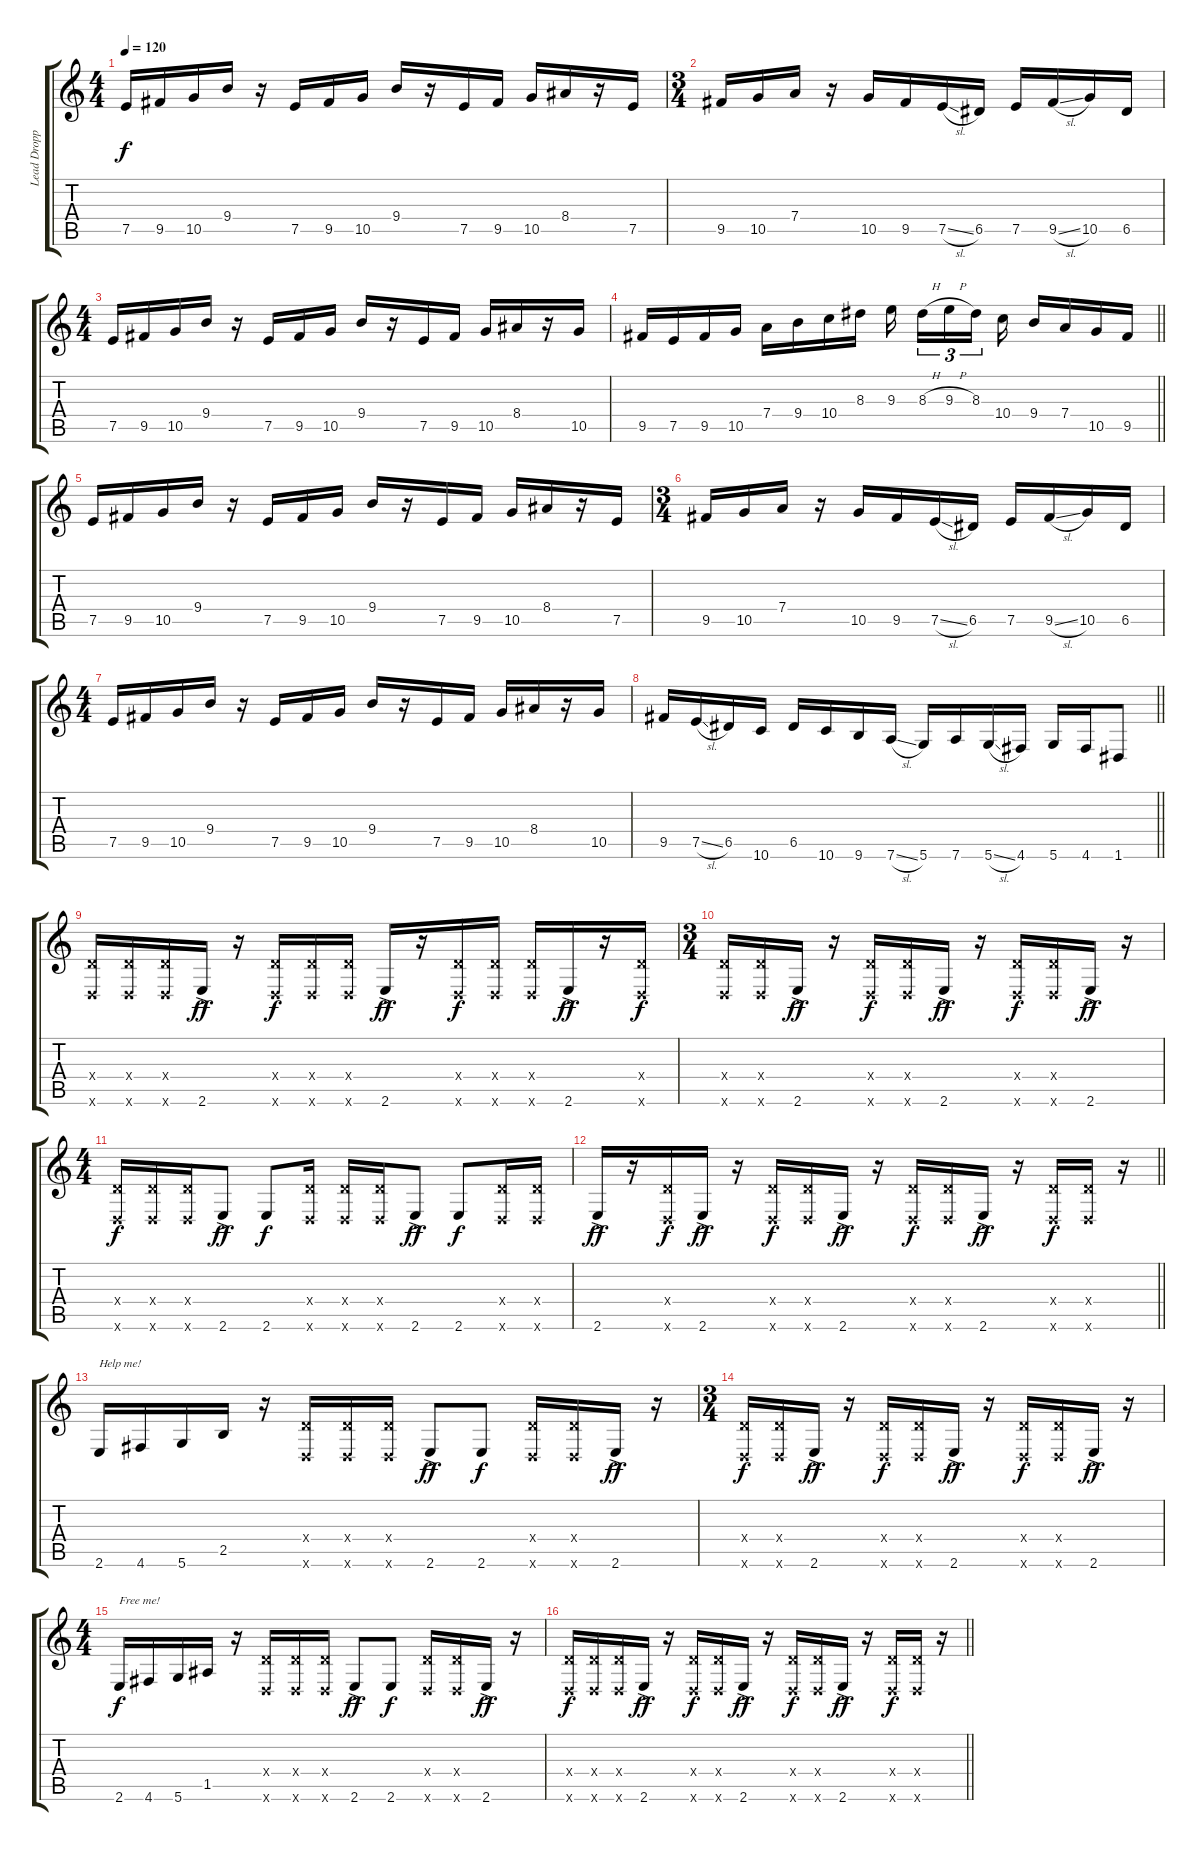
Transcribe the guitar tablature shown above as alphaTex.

\track ("Lead Dropped D " "Lead Dropp") {instrument distortionguitar}
\staff {score tabs}
\tuning (E4 B3 G3 D3 A2 D2) {hide}
\ts (4 4)
\tempo 120
\clef g2
\ks c
7.5.16{dy f} 9.5.16 10.5.16 9.4.16 r.16 7.5.16 9.5.16 10.5.16 9.4.16 r.16 7.5.16 9.5.16 10.5.16 8.4.16 r.16 7.5.16 |
\ts (3 4)
9.5.16 10.5.16 7.4.16 r.16 10.5.16 9.5.16 7.5{sl}.16 6.5.16 7.5.16 9.5{sl}.16 10.5.16 6.5.16 |
\ts (4 4)
7.5.16 9.5.16 10.5.16 9.4.16 r.16 7.5.16 9.5.16 10.5.16 9.4.16 r.16 7.5.16 9.5.16 10.5.16 8.4.16 r.16 10.5.16 |
\barLineRight lightlight
9.5.16 7.5.16 9.5.16 10.5.16 7.4.16 9.4.16 10.4.16 8.3.16 9.3.16{beam splitsecondary} 8.3{h}.16{tu (3 2)} 9.3{h}.16{tu (3 2)} 8.3.16{tu (3 2) beam splitsecondary} 10.4.16 9.4.16 7.4.16 10.5.16 9.5.16 |
7.5.16 9.5.16 10.5.16 9.4.16 r.16 7.5.16 9.5.16 10.5.16 9.4.16 r.16 7.5.16 9.5.16 10.5.16 8.4.16 r.16 7.5.16 |
\ts (3 4)
9.5.16 10.5.16 7.4.16 r.16 10.5.16 9.5.16 7.5{sl}.16 6.5.16 7.5.16 9.5{sl}.16 10.5.16 6.5.16 |
\ts (4 4)
7.5.16 9.5.16 10.5.16 9.4.16 r.16 7.5.16 9.5.16 10.5.16 9.4.16 r.16 7.5.16 9.5.16 10.5.16 8.4.16 r.16 10.5.16 |
\barLineRight lightlight
9.5.16 7.5{sl}.16 6.5.16 10.6.16 6.5.16 10.6.16 9.6.16 7.6{sl}.16 5.6.16 7.6.16 5.6{sl}.16 4.6.16 5.6.16 4.6.16 1.6.8 |
\section ("" "")
(0.4{x} 0.6{x}).16 (0.4{x} 0.6{x}).16 (0.4{x} 0.6{x}).16 2.6{ac}.16{dy ff} r.16 (0.4{x} 0.6{x}).16{dy f} (0.4{x} 0.6{x}).16 (0.4{x} 0.6{x}).16 2.6{ac}.16{dy ff} r.16 (0.4{x} 0.6{x}).16{dy f} (0.4{x} 0.6{x}).16 (0.4{x} 0.6{x}).16 2.6{ac}.16{dy ff} r.16 (0.4{x} 0.6{x}).16{dy f} |
\ts (3 4)
(0.4{x} 0.6{x}).16 (0.4{x} 0.6{x}).16 2.6{ac}.16{dy ff} r.16 (0.4{x} 0.6{x}).16{dy f} (0.4{x} 0.6{x}).16 2.6{ac}.16{dy ff} r.16 (0.4{x} 0.6{x}).16{dy f} (0.4{x} 0.6{x}).16 2.6{ac}.16{dy ff} r.16 |
\ts (4 4)
(0.4{x} 0.6{x}).16{dy f} (0.4{x} 0.6{x}).16 (0.4{x} 0.6{x}).16 2.6{ac}.8{dy ff} 2.6.8{dy f} (0.4{x} 0.6{x}).16 (0.4{x} 0.6{x}).16 (0.4{x} 0.6{x}).16 2.6{ac}.8{dy ff} 2.6.8{dy f} (0.4{x} 0.6{x}).16 (0.4{x} 0.6{x}).16 |
\barLineRight lightlight
2.6{ac}.16{dy ff} r.16 (0.4{x} 0.6{x}).16{dy f} 2.6{ac}.16{dy ff} r.16 (0.4{x} 0.6{x}).16{dy f} (0.4{x} 0.6{x}).16 2.6{ac}.16{dy ff} r.16 (0.4{x} 0.6{x}).16{dy f} (0.4{x} 0.6{x}).16 2.6{ac}.16{dy ff} r.16 (0.4{x} 0.6{x}).16{dy f} (0.4{x} 0.6{x}).16 r.16 |
2.6.16{txt "Help me!"} 4.6.16 5.6.16 2.5.16 r.16 (0.4{x} 0.6{x}).16 (0.4{x} 0.6{x}).16 (0.4{x} 0.6{x}).16 2.6{ac}.8{dy ff} 2.6.8{dy f} (0.4{x} 0.6{x}).16 (0.4{x} 0.6{x}).16 2.6{ac}.16{dy ff} r.16 |
\ts (3 4)
(0.4{x} 0.6{x}).16{dy f} (0.4{x} 0.6{x}).16 2.6{ac}.16{dy ff} r.16 (0.4{x} 0.6{x}).16{dy f} (0.4{x} 0.6{x}).16 2.6{ac}.16{dy ff} r.16 (0.4{x} 0.6{x}).16{dy f} (0.4{x} 0.6{x}).16 2.6{ac}.16{dy ff} r.16 |
\ts (4 4)
2.6.16{txt "Free me!" dy f} 4.6.16 5.6.16 1.5.16 r.16 (0.4{x} 0.6{x}).16 (0.4{x} 0.6{x}).16 (0.4{x} 0.6{x}).16 2.6{ac}.8{dy ff} 2.6.8{dy f} (0.4{x} 0.6{x}).16 (0.4{x} 0.6{x}).16 2.6{ac}.16{dy ff} r.16 |
\barLineRight lightlight
(0.4{x} 0.6{x}).16{dy f} (0.4{x} 0.6{x}).16 (0.4{x} 0.6{x}).16 2.6{ac}.16{dy ff} r.16 (0.4{x} 0.6{x}).16{dy f} (0.4{x} 0.6{x}).16 2.6{ac}.16{dy ff} r.16 (0.4{x} 0.6{x}).16{dy f} (0.4{x} 0.6{x}).16 2.6{ac}.16{dy ff} r.16 (0.4{x} 0.6{x}).16{dy f} (0.4{x} 0.6{x}).16 r.16
